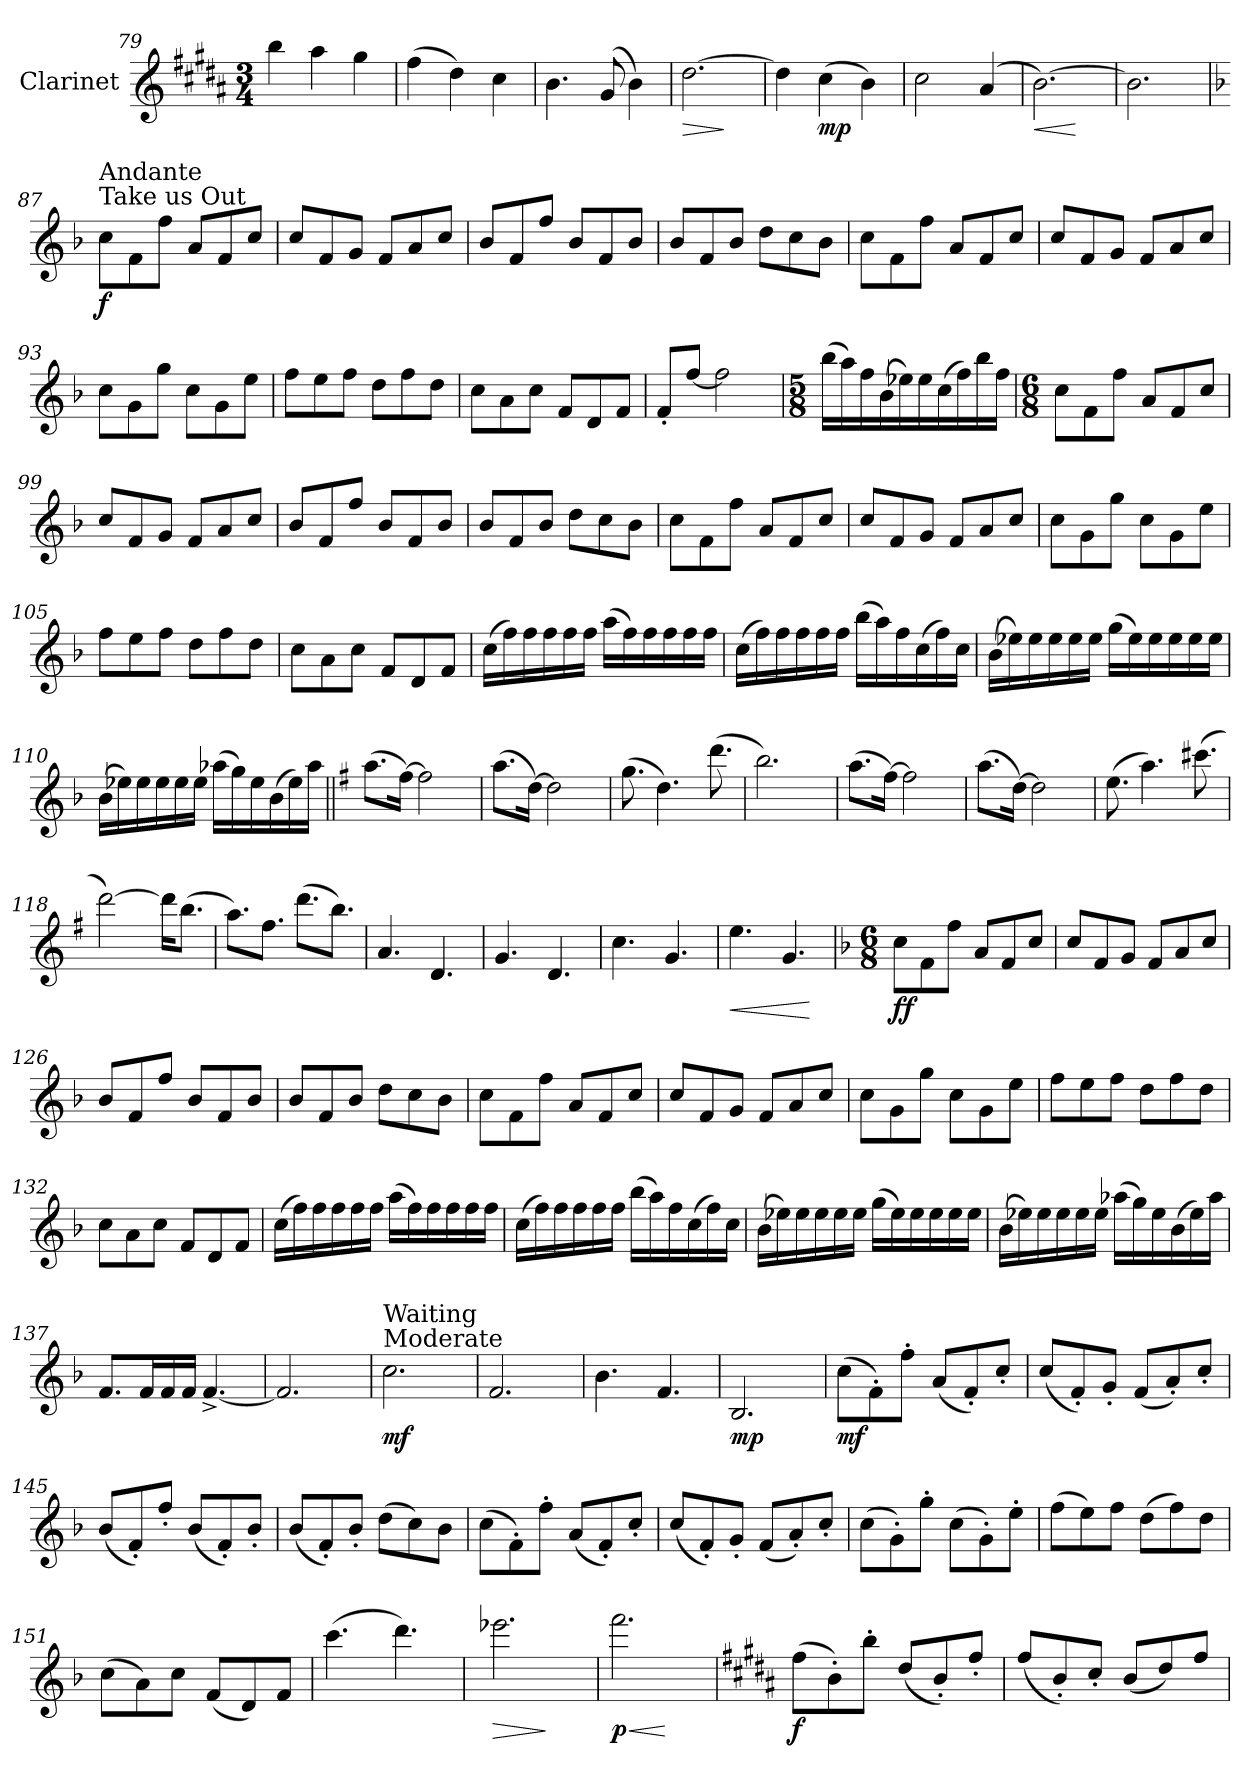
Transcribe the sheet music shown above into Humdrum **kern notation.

**kern	**dynam
*part1	*part1
*staff1	*staff1
*I"Clarinet	*
*I'Cl	*
*clefG2	*
*ITrd1c2	*
*k[f#c#g#]	*
*A:	*
*M3/4	*
=79	=79
4aa\	.
4gg#\	.
4ff#\	.
=80	=80
(4ee\	.
4cc#\)	.
4b\	.
=81	=81
4.a\	.
(8f#/	.
4a\)	.
=82	=82
!	!LO:HP:b
[2.cc#\	>
.	]
!!LO:LB:g=z
=83	=83
4cc#\]	.
!	!LO:DY:b
(4b\	mp
4a\)	.
=84	=84
2b\	.
(4g#/	.
=85	=85
!	!LO:HP:b
[2.a\)	<
.	[
=86	=86
2.a\]	.
=87	=87
*k[b-e-a-]	*
*E-:	*
!LO:TX:a:t=Take us Out	!
!LO:TX:a:t=Andante	!
!	!LO:DY:b
8b-\L	f
8e-\	.
8ee-\J	.
8g/L	.
8e-/	.
8b-/J	.
=88	=88
8b-/L	.
8e-/	.
8f/J	.
8e-/L	.
8g/	.
8b-/J	.
=89	=89
8a-/L	.
8e-/	.
8ee-/J	.
8a-/L	.
8e-/	.
8a-/J	.
=90	=90
8a-/L	.
8e-/	.
8a-/J	.
8cc\L	.
8b-\	.
8a-\J	.
=91	=91
8b-\L	.
8e-\	.
8ee-\J	.
8g/L	.
8e-/	.
8b-/J	.
!!LO:LB:g=z
=92	=92
8b-/L	.
8e-/	.
8f/J	.
8e-/L	.
8g/	.
8b-/J	.
=93	=93
8b-\L	.
8f\	.
8ff\J	.
8b-\L	.
8f\	.
8dd\J	.
=94	=94
8ee-\L	.
8dd\	.
8ee-\J	.
8cc\L	.
8ee-\	.
8cc\J	.
=95	=95
8b-\L	.
8g\	.
8b-\J	.
8e-/L	.
8c/	.
8e-/J	.
=96	=96
8e-'/L	.
[8ee-/J	.
2ee-\]	.
=97	=97
*M5/8	*
(16aa-\LL	.
16gg\)	.
16ee-\	.
(16a-\	.
16dd-X\)	.
16dd-\	.
(16b-\	.
16ee-\)	.
16aa-\	.
16ee-\JJ	.
=98	=98
*M6/8	*
8b-\L	.
8e-\	.
8ee-\J	.
8g/L	.
8e-/	.
8b-/J	.
!!LO:LB:g=z
=99	=99
8b-/L	.
8e-/	.
8f/J	.
8e-/L	.
8g/	.
8b-/J	.
=100	=100
8a-/L	.
8e-/	.
8ee-/J	.
8a-/L	.
8e-/	.
8a-/J	.
=101	=101
8a-/L	.
8e-/	.
8a-/J	.
8cc\L	.
8b-\	.
8a-\J	.
=102	=102
8b-\L	.
8e-\	.
8ee-\J	.
8g/L	.
8e-/	.
8b-/J	.
=103	=103
8b-/L	.
8e-/	.
8f/J	.
8e-/L	.
8g/	.
8b-/J	.
=104	=104
8b-\L	.
8f\	.
8ff\J	.
8b-\L	.
8f\	.
8dd\J	.
=105	=105
8ee-\L	.
8dd\	.
8ee-\J	.
8cc\L	.
8ee-\	.
8cc\J	.
=106	=106
8b-\L	.
8g\	.
8b-\J	.
8e-/L	.
8c/	.
8e-/J	.
!!LO:LB:g=z
=107	=107
(16b-\LL	.
16ee-\)	.
16ee-\	.
16ee-\	.
16ee-\	.
16ee-\JJ	.
(16gg\LL	.
16ee-\)	.
16ee-\	.
16ee-\	.
16ee-\	.
16ee-\JJ	.
=108	=108
(16b-\LL	.
16ee-\)	.
16ee-\	.
16ee-\	.
16ee-\	.
16ee-\JJ	.
(16aa-\LL	.
16gg\)	.
16ee-\	.
(16b-\	.
16ee-\)	.
16b-\JJ	.
=109	=109
(16a-\LL	.
16dd-X\)	.
16dd-\	.
16dd-\	.
16dd-\	.
16dd-\JJ	.
(16ff\LL	.
16dd-\)	.
16dd-\	.
16dd-\	.
16dd-\	.
16dd-\JJ	.
=110	=110
(16a-\LL	.
16dd-X\)	.
16dd-\	.
16dd-\	.
16dd-\	.
16dd-\JJ	.
(16gg-X\LL	.
16ff\)	.
16dd-\	.
(16a-\	.
16dd-\)	.
16gg-\JJ	.
!!LO:LB:g=z
=111||	=111||
*k[b-]	*
*F:	*
(8.gg\L	.
[16ee\Jk)	.
2ee\]	.
=112	=112
(8.gg\L	.
[16cc\Jk)	.
2cc\]	.
=113	=113
(8.ff\	.
4.cc\)	.
(8.ccc\	.
=114	=114
2.aa\)	.
=115	=115
(8.gg\L	.
[16ee\Jk)	.
2ee\]	.
=116	=116
(8.gg\L	.
[16cc\Jk)	.
2cc\]	.
=117	=117
(8.dd\	.
4.gg\)	.
(8.bbn\	.
=118	=118
[2ccc\)	.
16ccc\KL]	.
(8.aa\J	.
=119	=119
8.gg\L)	.
8.ee\J	.
(8.ccc\L	.
8.aa\J)	.
=120	=120
4.g/	.
4.c/	.
=121	=121
4.f/	.
4.c/	.
!!LO:LB:g=z
=122	=122
4.b-\	.
4.f/	.
=123	=123
!	!LO:HP:b
4.dd\	<
4.f/	.
.	[
=124	=124
*k[b-e-a-]	*
*E-:	*
*M6/8	*
!	!LO:DY:b
8b-\L	ff
8e-\	.
8ee-\J	.
8g/L	.
8e-/	.
8b-/J	.
=125	=125
8b-/L	.
8e-/	.
8f/J	.
8e-/L	.
8g/	.
8b-/J	.
=126	=126
8a-/L	.
8e-/	.
8ee-/J	.
8a-/L	.
8e-/	.
8a-/J	.
=127	=127
8a-/L	.
8e-/	.
8a-/J	.
8cc\L	.
8b-\	.
8a-\J	.
=128	=128
8b-\L	.
8e-\	.
8ee-\J	.
8g/L	.
8e-/	.
8b-/J	.
=129	=129
8b-/L	.
8e-/	.
8f/J	.
8e-/L	.
8g/	.
8b-/J	.
!!LO:PB:g=z
=130	=130
8b-\L	.
8f\	.
8ff\J	.
8b-\L	.
8f\	.
8dd\J	.
=131	=131
8ee-\L	.
8dd\	.
8ee-\J	.
8cc\L	.
8ee-\	.
8cc\J	.
=132	=132
8b-\L	.
8g\	.
8b-\J	.
8e-/L	.
8c/	.
8e-/J	.
=133	=133
(16b-\LL	.
16ee-\)	.
16ee-\	.
16ee-\	.
16ee-\	.
16ee-\JJ	.
(16gg\LL	.
16ee-\)	.
16ee-\	.
16ee-\	.
16ee-\	.
16ee-\JJ	.
=134	=134
(16b-\LL	.
16ee-\)	.
16ee-\	.
16ee-\	.
16ee-\	.
16ee-\JJ	.
(16aa-\LL	.
16gg\)	.
16ee-\	.
(16b-\	.
16ee-\)	.
16b-\JJ	.
!!LO:LB:g=z
=135	=135
(16a-\LL	.
16dd-X\)	.
16dd-\	.
16dd-\	.
16dd-\	.
16dd-\JJ	.
(16ff\LL	.
16dd-\)	.
16dd-\	.
16dd-\	.
16dd-\	.
16dd-\JJ	.
=136	=136
(16a-\LL	.
16dd-X\)	.
16dd-\	.
16dd-\	.
16dd-\	.
16dd-\JJ	.
(16gg-X\LL	.
16ff\)	.
16dd-\	.
(16a-\	.
16dd-\)	.
16gg-\JJ	.
=137	=137
8.e-/L	.
16e-/L	.
16e-/	.
16e-/JJ	.
[4.e-^/	.
=138	=138
2.e-/]	.
=139	=139
!LO:TX:a:t=Moderate	!
!LO:TX:a:t=Waiting	!
!	!LO:DY:b
2.b-\	mf
=140	=140
2.e-/	.
=141	=141
4.a-\	.
4.e-/	.
=142	=142
!	!LO:DY:b
2.A-/	mp
=143	=143
!	!LO:DY:b
(8b-\L	mf
8e-'\)	.
8ee-'\J	.
(8g/L	.
8e-'/)	.
8b-'/J	.
!!LO:LB:g=z
=144	=144
(8b-/L	.
8e-'/)	.
8f'/J	.
(8e-/L	.
8g'/)	.
8b-'/J	.
=145	=145
(8a-/L	.
8e-'/)	.
8ee-'/J	.
(8a-/L	.
8e-'/)	.
8a-'/J	.
=146	=146
(8a-/L	.
8e-'/)	.
8a-'/J	.
(8cc\L	.
8b-\)	.
8a-\J	.
=147	=147
(8b-\L	.
8e-'\)	.
8ee-'\J	.
(8g/L	.
8e-'/)	.
8b-'/J	.
=148	=148
(8b-/L	.
8e-'/)	.
8f'/J	.
(8e-/L	.
8g'/)	.
8b-'/J	.
=149	=149
(8b-\L	.
8f'\)	.
8ff'\J	.
(8b-\L	.
8f'\)	.
8dd'\J	.
=150	=150
(8ee-\L	.
8dd\)	.
8ee-\J	.
(8cc\L	.
8ee-\)	.
8cc\J	.
=151	=151
(8b-\L	.
8g\)	.
8b-\J	.
(8e-/L	.
8c/)	.
8e-/J	.
!!LO:LB:g=z
=152	=152
(4.bb-\	.
4.ccc\)	.
=153	=153
!	!LO:HP:b
2.ddd-X\	>
.	]
=154	=154
!	!LO:HP:b
!	!LO:DY:n=1:b
2.eee-\	< p
.	[
=155	=155
*k[f#c#g#]	*
*A:	*
!	!LO:DY:b
(8ee\L	f
8a'\)	.
8aa'\J	.
(8cc#/L	.
8a'/)	.
8ee'/J	.
=156	=156
(8ee/L	.
8a'/)	.
8b'/J	.
(8a/L	.
8cc#/)	.
8ee/J	.
=	=
*-	*-
